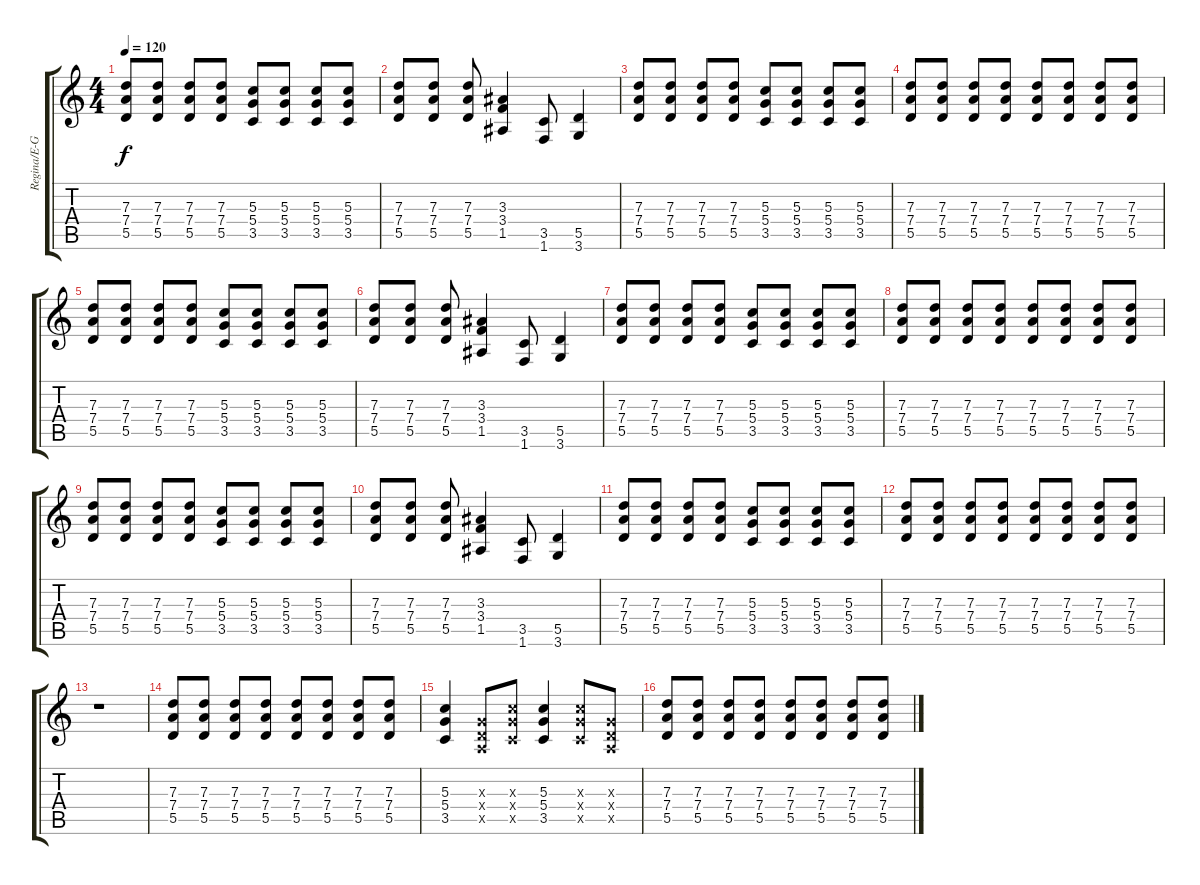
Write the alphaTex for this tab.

\track ("Regina/E-Guitar " "Regina/E-G") {instrument distortionguitar}
\staff {score tabs}
\tuning (E4 B3 G3 D3 A2 E2) {hide}
\ts (4 4)
\tempo 120
\clef g2
\ks c
(7.3 7.4 5.5).8{dy f} (7.3 7.4 5.5).8 (7.3 7.4 5.5).8 (7.3 7.4 5.5).8 (5.3 5.4 3.5).8 (5.3 5.4 3.5).8 (5.3 5.4 3.5).8 (5.3 5.4 3.5).8 |
(7.3 7.4 5.5).8 (7.3 7.4 5.5).8 (7.3 7.4 5.5).8 (3.3 3.4 1.5).4 (3.5 1.6).8 (5.5 3.6).4 |
(7.3 7.4 5.5).8 (7.3 7.4 5.5).8 (7.3 7.4 5.5).8 (7.3 7.4 5.5).8 (5.3 5.4 3.5).8 (5.3 5.4 3.5).8 (5.3 5.4 3.5).8 (5.3 5.4 3.5).8 |
(7.3 7.4 5.5).8 (7.3 7.4 5.5).8 (7.3 7.4 5.5).8 (7.3 7.4 5.5).8 (7.3 7.4 5.5).8 (7.3 7.4 5.5).8 (7.3 7.4 5.5).8 (7.3 7.4 5.5).8 |
(7.3 7.4 5.5).8 (7.3 7.4 5.5).8 (7.3 7.4 5.5).8 (7.3 7.4 5.5).8 (5.3 5.4 3.5).8 (5.3 5.4 3.5).8 (5.3 5.4 3.5).8 (5.3 5.4 3.5).8 |
(7.3 7.4 5.5).8 (7.3 7.4 5.5).8 (7.3 7.4 5.5).8 (3.3 3.4 1.5).4 (3.5 1.6).8 (5.5 3.6).4 |
(7.3 7.4 5.5).8 (7.3 7.4 5.5).8 (7.3 7.4 5.5).8 (7.3 7.4 5.5).8 (5.3 5.4 3.5).8 (5.3 5.4 3.5).8 (5.3 5.4 3.5).8 (5.3 5.4 3.5).8 |
(7.3 7.4 5.5).8 (7.3 7.4 5.5).8 (7.3 7.4 5.5).8 (7.3 7.4 5.5).8 (7.3 7.4 5.5).8 (7.3 7.4 5.5).8 (7.3 7.4 5.5).8 (7.3 7.4 5.5).8 |
(7.3 7.4 5.5).8 (7.3 7.4 5.5).8 (7.3 7.4 5.5).8 (7.3 7.4 5.5).8 (5.3 5.4 3.5).8 (5.3 5.4 3.5).8 (5.3 5.4 3.5).8 (5.3 5.4 3.5).8 |
(7.3 7.4 5.5).8 (7.3 7.4 5.5).8 (7.3 7.4 5.5).8 (3.3 3.4 1.5).4 (3.5 1.6).8 (5.5 3.6).4 |
(7.3 7.4 5.5).8 (7.3 7.4 5.5).8 (7.3 7.4 5.5).8 (7.3 7.4 5.5).8 (5.3 5.4 3.5).8 (5.3 5.4 3.5).8 (5.3 5.4 3.5).8 (5.3 5.4 3.5).8 |
(7.3 7.4 5.5).8 (7.3 7.4 5.5).8 (7.3 7.4 5.5).8 (7.3 7.4 5.5).8 (7.3 7.4 5.5).8 (7.3 7.4 5.5).8 (7.3 7.4 5.5).8 (7.3 7.4 5.5).8 |
r.1 |
(7.3 7.4 5.5).8 (7.3 7.4 5.5).8 (7.3 7.4 5.5).8 (7.3 7.4 5.5).8 (7.3 7.4 5.5).8 (7.3 7.4 5.5).8 (7.3 7.4 5.5).8 (7.3 7.4 5.5).8 |
(5.3 5.4 3.5).4 (0.3{x} 0.4{x} 0.5{x}).8 (5.3{x} 5.4{x} 3.5{x}).8 (5.3 5.4 3.5).4 (5.3{x} 5.4{x} 3.5{x}).8 (0.3{x} 0.4{x} 0.5{x}).8 |
(7.3 7.4 5.5).8 (7.3 7.4 5.5).8 (7.3 7.4 5.5).8 (7.3 7.4 5.5).8 (7.3 7.4 5.5).8 (7.3 7.4 5.5).8 (7.3 7.4 5.5).8 (7.3 7.4 5.5).8
